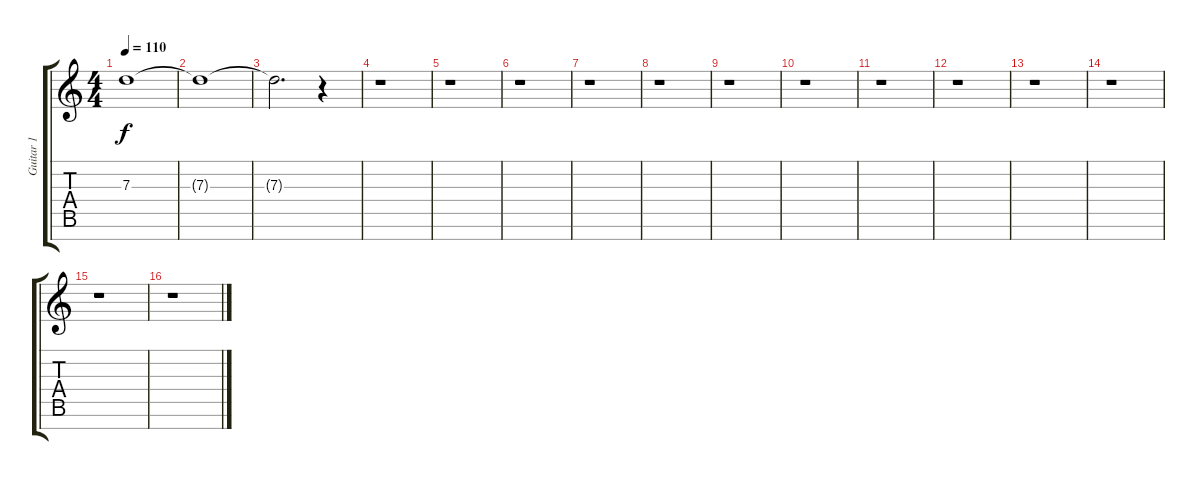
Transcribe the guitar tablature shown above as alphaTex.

\track ("Guitar 1" "Guitar 1") {instrument electricguitarmuted}
\staff {score tabs}
\tuning (E4 B3 G3 D3 A2 E2 B1) {hide}
\ts (4 4)
\tempo 110
\clef g2
\ks c
7.3{t}.1{dy f} |
7.3{t}.1 |
7.3{t}.2{d} r.4 |
r.1 |
r.1 |
r.1 |
r.1 |
r.1 |
r.1 |
r.1 |
r.1 |
r.1 |
r.1 |
r.1 |
r.1 |
r.1
